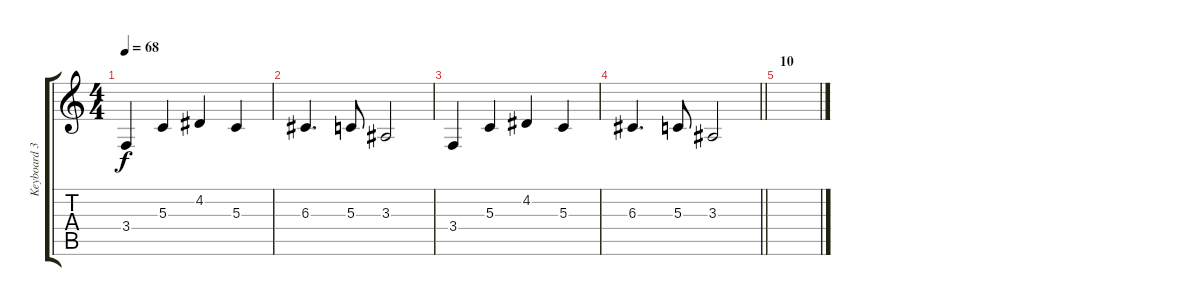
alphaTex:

\track ("Keyboard 3" "Keyboard 3") {instrument stringensemble1}
\staff {score tabs}
\tuning (E4 B3 G3 D3 A2 E2) {hide}
\ts (4 4)
\tempo 68
\clef g2
\ks c
3.4.4{dy f} 5.3.4 4.2.4 5.3.4 |
6.3.4{d} 5.3.8 3.3.2 |
3.4.4 5.3.4 4.2.4 5.3.4 |
\barLineRight lightlight
6.3.4{d} 5.3.8 3.3.2 |
\section ("" "10")
